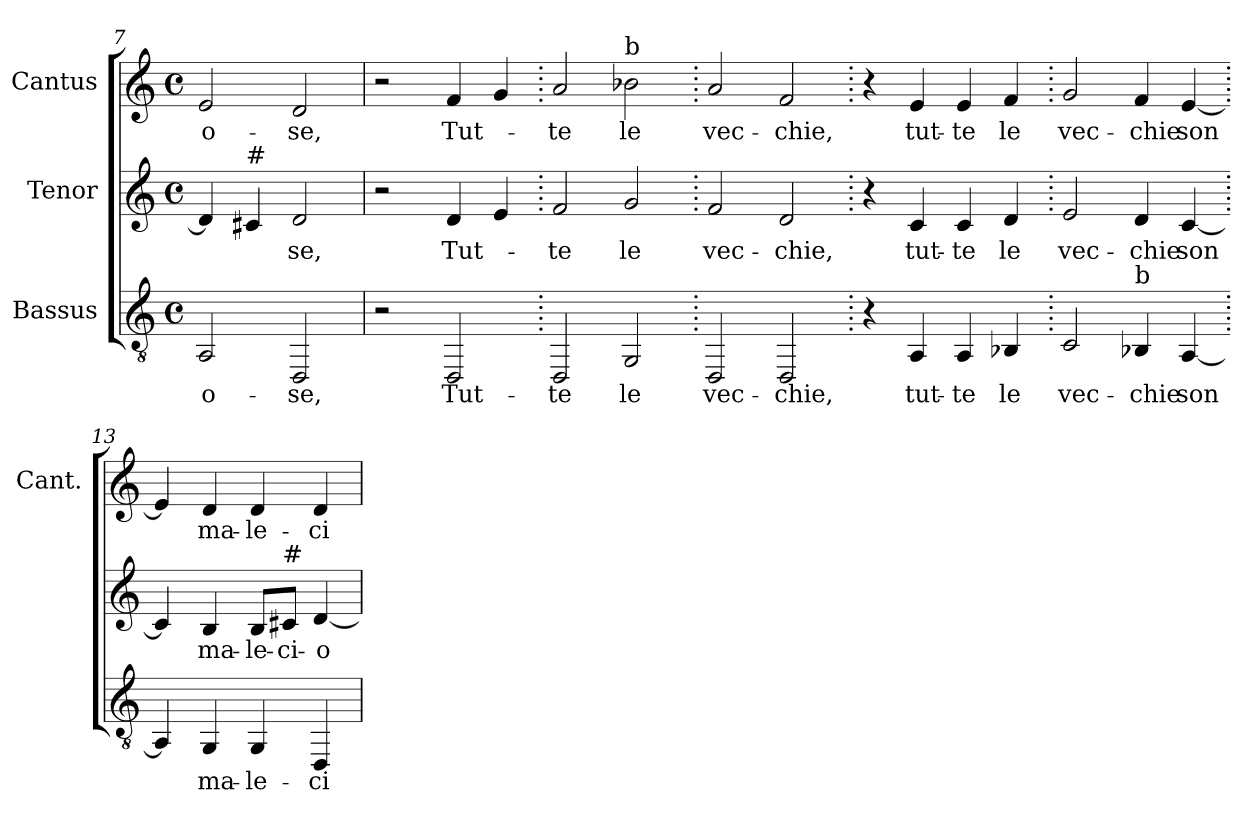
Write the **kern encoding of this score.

**kern	**text	**kern	**text	**kern	**text
*part3	*part3	*part2	*part2	*part1	*part1
*staff3	*staff3	*staff2	*staff2	*staff1	*staff1
*I"Bassus	*	*I"Tenor	*	*I"Cantus	*
*	*	*	*	*I'Cant.	*
*clefGv2	*	*clefG2	*	*clefG2	*
*k[]	*	*k[]	*	*k[]	*
*C:	*	*C:	*	*C:	*
*M4/4	*	*M4/4	*	*M4/4	*
*met(c)	*	*met(c)	*	*met(c)	*
=7	=7	=7	=7	=7	=7
!	!LO:LY:b:color=#000000	!	!	!	!
!	!	!	!	!	!LO:LY:b:color=#000000
2AAi/	-o-	4di/]	.	2ei/	-o-
!	!	!LO:TX:a:t=#	!	!	!
.	.	4c#i/	.	.	.
!	!LO:LY:b:color=#000000	!	!	!	!
!	!	!	!LO:LY:b:color=#000000	!	!
!	!	!	!	!	!LO:LY:b:color=#000000
2DDi/	-se,	2di/	-se,	2di/	-se,
=8	=8	=8	=8	=8	=8
2r	.	2r	.	2r	.
!	!LO:LY:b:color=#000000	!	!	!	!
!	!	!	!LO:LY:b:color=#000000	!	!
!	!	!	!	!	!LO:LY:b:color=#000000
2DDi/	Tut-	4di/	Tut-	4fi/	Tut-
.	.	4ei/	.	4gi/	.
=9.	=9.	=9.	=9.	=9.	=9.
!	!LO:LY:b:color=#000000	!	!	!	!
!	!	!	!LO:LY:b:color=#000000	!	!
!	!	!	!	!	!LO:LY:b:color=#000000
2DDi/	te	2fi/	te	2ai/	-te
!	!LO:LY:b:color=#000000	!	!	!	!
!	!	!	!LO:LY:b:color=#000000	!	!
!	!	!	!	!LO:TX:a:t=b	!
!	!	!	!	!	!LO:LY:b:color=#000000
2GGi/	le	2gi/	le	2b-i\	le
=10.	=10.	=10.	=10.	=10.	=10.
!	!LO:LY:b:color=#000000	!	!	!	!
!	!	!	!LO:LY:b:color=#000000	!	!
!	!	!	!	!	!LO:LY:b:color=#000000
2DDi/	vec-	2fi/	vec-	2ai/	vec-
!	!LO:LY:b:color=#000000	!	!	!	!
!	!	!	!LO:LY:b:color=#000000	!	!
!	!	!	!	!	!LO:LY:b:color=#000000
2DDi/	-chie,	2di/	-chie,	2fi/	-chie,
=11.	=11.	=11.	=11.	=11.	=11.
4r	.	4r	.	4r	.
!	!LO:LY:b:color=#000000	!	!	!	!
!	!	!	!LO:LY:b:color=#000000	!	!
!	!	!	!	!	!LO:LY:b:color=#000000
4AAi/	tut-	4ci/	tut-	4ei/	tut-
!	!LO:LY:b:color=#000000	!	!	!	!
!	!	!	!LO:LY:b:color=#000000	!	!
!	!	!	!	!	!LO:LY:b:color=#000000
4AAi/	-te	4ci/	-te	4ei/	-te
!	!LO:LY:b:color=#000000	!	!	!	!
!	!	!	!LO:LY:b:color=#000000	!	!
!	!	!	!	!	!LO:LY:b:color=#000000
4BB-Xi/	le	4di/	le	4fi/	le
!!LO:LB:g=z
=12.	=12.	=12.	=12.	=12.	=12.
!	!LO:LY:b:color=#000000	!	!	!	!
!	!	!	!LO:LY:b:color=#000000	!	!
!	!	!	!	!	!LO:LY:b:color=#000000
2Ci/	vec-	2ei/	vec-	2gi/	vec-
!	!LO:LY:b:color=#000000	!	!	!	!
!	!	!	!LO:LY:b:color=#000000	!	!
!LO:TX:a:t=b	!	!	!	!	!
!	!	!	!	!	!LO:LY:b:color=#000000
4BB-i/	-chie	4di/	-chie	4fi/	-chie
!	!LO:LY:b:color=#000000	!	!	!	!
!	!	!	!LO:LY:b:color=#000000	!	!
!	!	!	!	!	!LO:LY:b:color=#000000
[<4AAi/	son	[<4ci/	son	[<4ei/	son
=13.	=13.	=13.	=13.	=13.	=13.
4AAi/]	.	4ci/]	.	4ei/]	.
!	!LO:LY:b:color=#000000	!	!	!	!
!	!	!	!LO:LY:b:color=#000000	!	!
!	!	!	!	!	!LO:LY:b:color=#000000
4GGi/	ma-	4Bi/	ma-	4di/	ma-
!	!LO:LY:b:color=#000000	!	!	!	!
!	!	!	!LO:LY:b:color=#000000	!	!
!	!	!	!	!	!LO:LY:b:color=#000000
4GGi/	-le-	8Bi/L	-le-	4di/	-le-
!	!	!LO:TX:a:t=#	!	!	!
!	!	!	!LO:LY:b:color=#000000	!	!
.	.	8c#i/J	-ci-	.	.
!	!LO:LY:b:color=#000000	!	!	!	!
!	!	!	!LO:LY:b:color=#000000	!	!
!	!	!	!	!	!LO:LY:b:color=#000000
4DDi/	-ci-	[<4di/	-o-	4di/	-ci-
=	=	=	=	=	=
*-	*-	*-	*-	*-	*-
